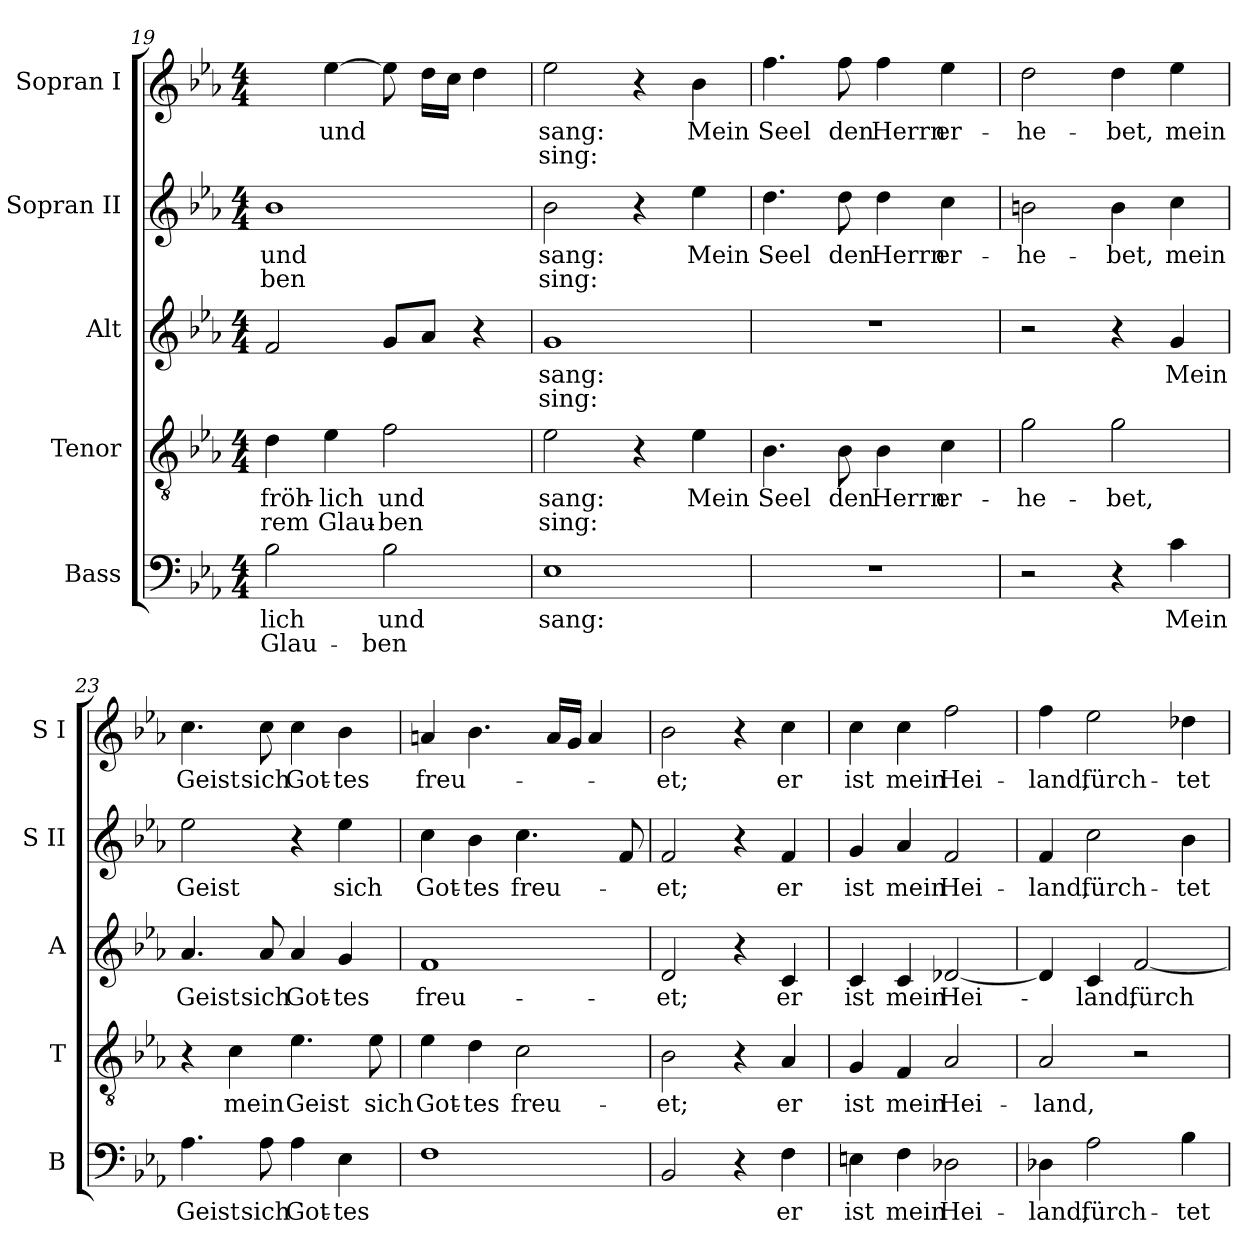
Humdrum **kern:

**kern	**text	**text	**kern	**text	**text	**kern	**text	**text	**kern	**text	**text	**kern	**text	**text
*part5	*part5	*part5	*part4	*part4	*part4	*part3	*part3	*part3	*part2	*part2	*part2	*part1	*part1	*part1
*staff5	*staff5	*staff5	*staff4	*staff4	*staff4	*staff3	*staff3	*staff3	*staff2	*staff2	*staff2	*staff1	*staff1	*staff1
*I"Bass	*	*	*I"Tenor	*	*	*I"Alt	*	*	*I"Sopran II	*	*	*I"Sopran I	*	*
*I'B	*	*	*I'T	*	*	*I'A	*	*	*I'S II	*	*	*I'S I	*	*
*clefF4	*	*	*clefGv2	*	*	*clefG2	*	*	*clefG2	*	*	*clefG2	*	*
*k[b-e-a-]	*	*	*k[b-e-a-]	*	*	*k[b-e-a-]	*	*	*k[b-e-a-]	*	*	*k[b-e-a-]	*	*
*E-:	*	*	*E-:	*	*	*E-:	*	*	*E-:	*	*	*E-:	*	*
*M4/4	*	*	*M4/4	*	*	*M4/4	*	*	*M4/4	*	*	*M4/4	*	*
=19	=19	=19	=19	=19	=19	=19	=19	=19	=19	=19	=19	=19	=19	=19
!	!LO:LY:b	!LO:LY:b	!	!LO:LY:b	!LO:LY:b	!	!	!	!	!LO:LY:b	!LO:LY:b	!	!LO:LY:b	!
2B-\	-lich	Glau-	4d\	fröh-	-rem	2f/	.	.	1b-	und	-ben	4ff\yy]	.	.
!	!	!	!	!LO:LY:b	!LO:LY:b	!	!	!	!	!	!	!	!LO:LY:b	!
.	.	.	4e-\	-lich	Glau-	.	.	.	.	.	.	[4ee-\	und	.
!	!LO:LY:b	!LO:LY:b	!	!LO:LY:b	!LO:LY:b	!	!	!	!	!	!	!	!	!
2B-\	und	-ben	2f\	und	-ben	8g/L	.	.	.	.	.	8ee-\]	.	.
.	.	.	.	.	.	8a-/J	.	.	.	.	.	16dd\LL	.	.
.	.	.	.	.	.	.	.	.	.	.	.	16cc\JJ	.	.
.	.	.	.	.	.	4r	.	.	.	.	.	4dd\	.	.
!!LO:LB:g=z
=20	=20	=20	=20	=20	=20	=20	=20	=20	=20	=20	=20	=20	=20	=20
!	!LO:LY:b	!	!	!LO:LY:b	!LO:LY:b	!	!LO:LY:b	!LO:LY:b	!	!LO:LY:b	!LO:LY:b	!	!LO:LY:b	!LO:LY:b
1E-	sang:	.	2e-\	sang:	sing:	1g	sang:	-sing:	2b-\	sang:	sing:	2ee-\	sang:	sing:
.	.	.	4r	.	.	.	.	.	4r	.	.	4r	.	.
!	!	!	!	!LO:LY:b	!	!	!	!	!	!LO:LY:b	!	!	!LO:LY:b	!
.	.	.	4e-\	Mein	.	.	.	.	4ee-\	Mein	.	4b-\	Mein	.
=21	=21	=21	=21	=21	=21	=21	=21	=21	=21	=21	=21	=21	=21	=21
!	!	!	!	!LO:LY:b	!	!	!	!	!	!LO:LY:b	!	!	!LO:LY:b	!
1r	.	.	4.B-\	Seel	.	1r	.	.	4.dd\	Seel	.	4.ff\	Seel	.
!	!	!	!	!LO:LY:b	!	!	!	!	!	!LO:LY:b	!	!	!LO:LY:b	!
.	.	.	8B-\	den	.	.	.	.	8dd\	den	.	8ff\	den	.
!	!	!	!	!LO:LY:b	!	!	!	!	!	!LO:LY:b	!	!	!LO:LY:b	!
.	.	.	4B-\	Herrn	.	.	.	.	4dd\	Herrn	.	4ff\	Herrn	.
!	!	!	!	!LO:LY:b	!	!	!	!	!	!LO:LY:b	!	!	!LO:LY:b	!
.	.	.	4c\	er-	.	.	.	.	4cc\	er-	.	4ee-\	er-	.
=22	=22	=22	=22	=22	=22	=22	=22	=22	=22	=22	=22	=22	=22	=22
!	!	!	!	!LO:LY:b	!	!	!	!	!	!LO:LY:b	!	!	!LO:LY:b	!
2r	.	.	2g\	-he-	.	2r	.	.	2bn\	-he-	.	2dd\	-he-	.
!	!	!	!	!LO:LY:b	!	!	!	!	!	!LO:LY:b	!	!	!LO:LY:b	!
4r	.	.	2g\	-bet,	.	4r	.	.	4b\	-bet,	.	4dd\	-bet,	.
!	!LO:LY:b	!	!	!	!	!	!LO:LY:b	!	!	!LO:LY:b	!	!	!LO:LY:b	!
4c\	Mein	.	.	.	.	4g/	Mein	.	4cc\	mein	.	4ee-\	mein	.
=23	=23	=23	=23	=23	=23	=23	=23	=23	=23	=23	=23	=23	=23	=23
!	!LO:LY:b	!	!	!	!	!	!LO:LY:b	!	!	!LO:LY:b	!	!	!LO:LY:b	!
4.A-\	Geist	.	4r	.	.	4.a-/	Geist	.	2ee-\	Geist	.	4.cc\	Geist	.
!	!	!	!	!LO:LY:b	!	!	!	!	!	!	!	!	!	!
.	.	.	4c\	mein	.	.	.	.	.	.	.	.	.	.
!	!LO:LY:b	!	!	!	!	!	!LO:LY:b	!	!	!	!	!	!LO:LY:b	!
8A-\	sich	.	.	.	.	8a-/	sich	.	.	.	.	8cc\	sich	.
!	!LO:LY:b	!	!	!LO:LY:b	!	!	!LO:LY:b	!	!	!	!	!	!LO:LY:b	!
4A-\	Got-	.	4.e-\	Geist	.	4a-/	Got-	.	4r	.	.	4cc\	Got-	.
!	!LO:LY:b	!	!	!	!	!	!LO:LY:b	!	!	!LO:LY:b	!	!	!LO:LY:b	!
4E-\	-tes	.	.	.	.	4g/	-tes	.	4ee-\	sich	.	4b-\	-tes	.
!	!	!	!	!LO:LY:b	!	!	!	!	!	!	!	!	!	!
.	.	.	8e-\	sich	.	.	.	.	.	.	.	.	.	.
=24	=24	=24	=24	=24	=24	=24	=24	=24	=24	=24	=24	=24	=24	=24
!	!	!	!	!LO:LY:b	!	!	!LO:LY:b	!	!	!LO:LY:b	!	!	!LO:LY:b	!
1F	.	.	4e-\	Got-	.	1f	freu-	.	4cc\	Got-	.	4an/	freu-	.
!	!	!	!	!LO:LY:b	!	!	!	!	!	!LO:LY:b	!	!	!	!
.	.	.	4d\	-tes	.	.	.	.	4b-\	-tes	.	4.b-\	.	.
!	!	!	!	!LO:LY:b	!	!	!	!	!	!LO:LY:b	!	!	!	!
.	.	.	2c\	freu-	.	.	.	.	4.cc\	freu-	.	.	.	.
.	.	.	.	.	.	.	.	.	.	.	.	16a/LL	.	.
.	.	.	.	.	.	.	.	.	.	.	.	16g/JJ	.	.
.	.	.	.	.	.	.	.	.	.	.	.	4a/	.	.
.	.	.	.	.	.	.	.	.	8f/	.	.	.	.	.
=25	=25	=25	=25	=25	=25	=25	=25	=25	=25	=25	=25	=25	=25	=25
!	!	!	!	!LO:LY:b	!	!	!LO:LY:b	!	!	!LO:LY:b	!	!	!LO:LY:b	!
2BB-/	.	.	2B-\	-et;	.	2d/	-et;	.	2f/	-et;	.	2b-\	-et;	.
4r	.	.	4r	.	.	4r	.	.	4r	.	.	4r	.	.
!	!LO:LY:b	!	!	!LO:LY:b	!	!	!LO:LY:b	!	!	!LO:LY:b	!	!	!LO:LY:b	!
4F\	er	.	4A-/	er	.	4c/	er	.	4f/	er	.	4cc\	er	.
=26	=26	=26	=26	=26	=26	=26	=26	=26	=26	=26	=26	=26	=26	=26
!	!LO:LY:b	!	!	!LO:LY:b	!	!	!LO:LY:b	!	!	!LO:LY:b	!	!	!LO:LY:b	!
4En\	ist	.	4G/	ist	.	4c/	ist	.	4g/	ist	.	4cc\	ist	.
!	!LO:LY:b	!	!	!LO:LY:b	!	!	!LO:LY:b	!	!	!LO:LY:b	!	!	!LO:LY:b	!
4F\	mein	.	4F/	mein	.	4c/	mein	.	4a-/	mein	.	4cc\	mein	.
!	!LO:LY:b	!	!	!LO:LY:b	!	!	!LO:LY:b	!	!	!LO:LY:b	!	!	!LO:LY:b	!
2D-X\	Hei-	.	2A-/	Hei-	.	[2d-X/	Hei-	.	2f/	Hei-	.	2ff\	Hei-	.
!!LO:PB:g=z
=27	=27	=27	=27	=27	=27	=27	=27	=27	=27	=27	=27	=27	=27	=27
!	!LO:LY:b	!	!	!LO:LY:b	!	!	!	!	!	!LO:LY:b	!	!	!LO:LY:b	!
4D-X\	-land,	.	2A-/	-land,	.	4d-/]	.	.	4f/	-land,	.	4ff\	-land,	.
!	!LO:LY:b	!	!	!	!	!	!LO:LY:b	!	!	!LO:LY:b	!	!	!LO:LY:b	!
2A-\	fürch-	.	.	.	.	4c/	-land,	.	2cc\	fürch-	.	2ee-\	fürch-	.
!	!	!	!	!	!	!	!LO:LY:b	!	!	!	!	!	!	!
.	.	.	2r	.	.	[2f/	fürch-	.	.	.	.	.	.	.
!	!LO:LY:b	!	!	!	!	!	!	!	!	!LO:LY:b	!	!	!LO:LY:b	!
4B-\	-tet	.	.	.	.	.	.	.	4b-\	-tet	.	4dd-X\	-tet	.
=	=	=	=	=	=	=	=	=	=	=	=	=	=	=
*-	*-	*-	*-	*-	*-	*-	*-	*-	*-	*-	*-	*-	*-	*-
